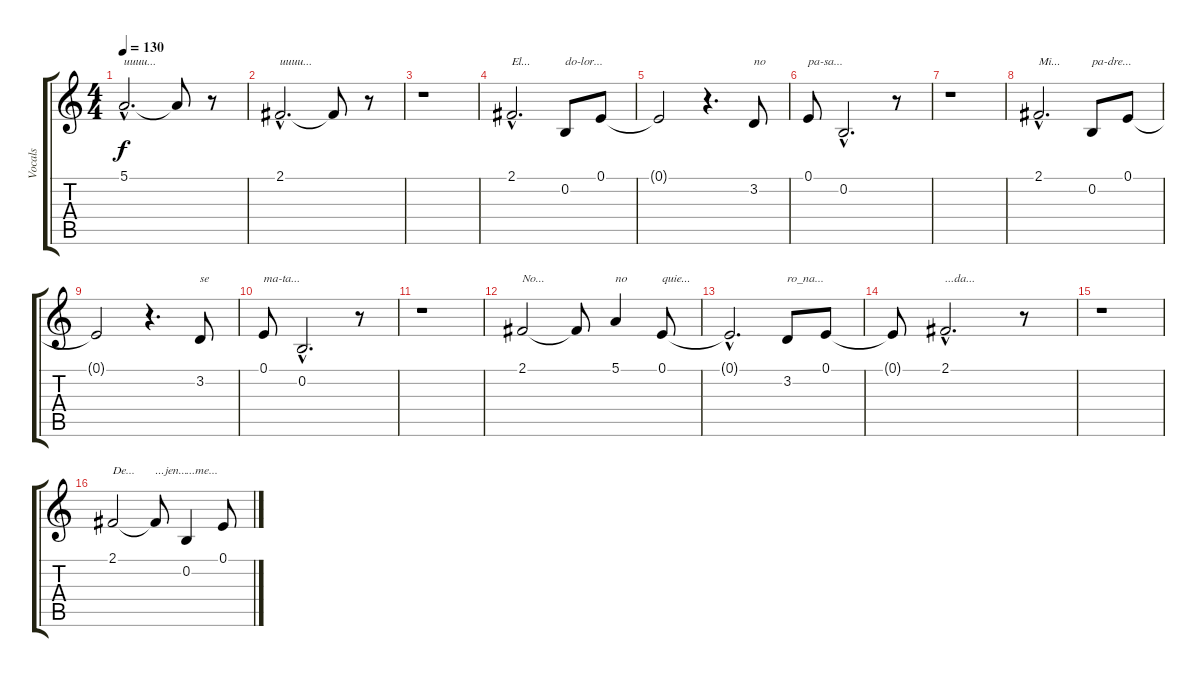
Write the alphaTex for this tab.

\track ("Vocals" "Vocals") {instrument oboe}
\staff {score tabs}
\tuning (E4 B3 G3 D3 A2 E2) {hide}
\ts (4 4)
\tempo 130
\clef g2
\ks c
5.1{hac}.2{d txt "uuuu..." dy f} 5.1{t}.8 r.8 |
2.1{hac}.2{d txt "uuuu..."} 2.1{t}.8 r.8 |
r.1 |
2.1{hac}.2{d txt "El..."} 0.2.8{txt "do-lor..."} 0.1.8 |
0.1{t}.2 r.4{d} 3.2.8{txt "no"} |
0.1.8{txt "pa-sa..."} 0.2{hac}.2{d} r.8 |
r.1 |
2.1{hac}.2{d txt "Mi..."} 0.2.8{txt "pa-dre..."} 0.1.8 |
0.1{t}.2 r.4{d} 3.2.8{txt "se"} |
0.1.8{txt "ma-ta..."} 0.2{hac}.2{d} r.8 |
r.1 |
2.1.2{txt "No..."} 2.1{t}.8 5.1.4{txt "no"} 0.1.8{txt "quie..."} |
0.1{hac t}.2{d} 3.2.8{txt "ro_na..."} 0.1.8 |
0.1{t}.8 2.1{hac}.2{d txt "...da..."} r.8 |
r.1 |
2.1.2{txt "De..."} 2.1{t}.8{txt "...jen..."} 0.2.4{txt "...me..."} 0.1.8
